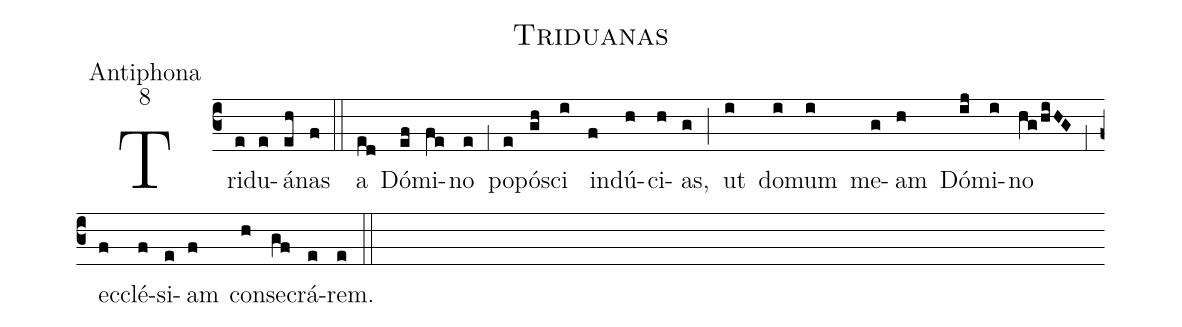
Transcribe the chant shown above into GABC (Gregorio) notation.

name:Triduanas;
office-part:Antiphona;
mode:8;
%%
(c3) Tri(e)du(e)á(eh)nas(f) (::)
a(ed) Dó(ef)mi(fe)no(e) (,1) po(e)pó(gh)sci(i) in(f)dú(h)ci(h)as,(g) (;) ut(i) do(i)mum(i) me(g)am(h) Dó(ij)mi(i)no(hg/hiHG) (,1) ec(f)clé(f)si(e)am(f) con(h)se(gf)crá(e)rem.(e) (::)
